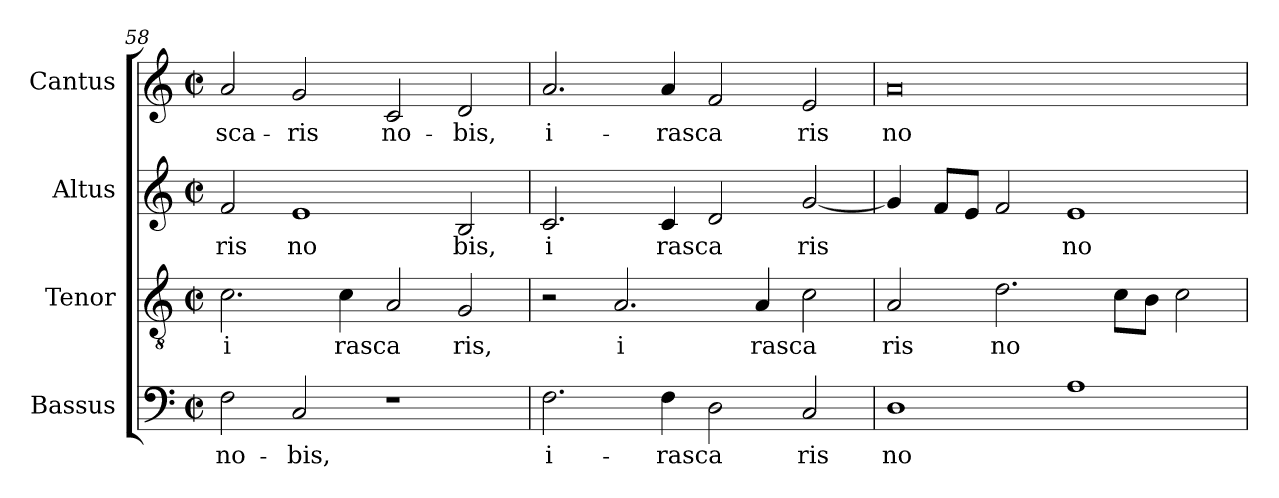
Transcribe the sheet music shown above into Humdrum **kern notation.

**kern	**text	**kern	**text	**kern	**text	**kern	**text
*part4	*part4	*part3	*part3	*part2	*part2	*part1	*part1
*staff4	*staff4	*staff3	*staff3	*staff2	*staff2	*staff1	*staff1
*I"Bassus	*	*I"Tenor	*	*I"Altus	*	*I"Cantus	*
*clefF4	*	*clefGv2	*	*clefG2	*	*clefG2	*
*k[]	*	*k[]	*	*k[]	*	*k[]	*
*C:	*	*C:	*	*C:	*	*C:	*
*M2/2	*	*M2/2	*	*M2/2	*	*M2/2	*
*met(c|)	*	*met(c|)	*	*met(c|)	*	*met(c|)	*
=58	=58	=58	=58	=58	=58	=58	=58
!	!LO:LY:b:cj	!	!LO:LY:b:cj	!	!LO:LY:b:cj	!	!LO:LY:b:cj
2F\	no-	2.c\	i	2f/	ris	2a/	-sca-
!	!LO:LY:b:cj	!	!	!	!LO:LY:b:cj	!	!LO:LY:b:cj
2C/	-bis,	.	.	1e	no	2g/	-ris
!	!	!	!LO:LY:b:cj	!	!	!	!
.	.	4c\	rasca	.	.	.	.
!	!	!	!LO:LY:b:cj	!	!	!	!LO:LY:b:cj
1r	.	2A/	.	.	.	2c/	no-
!	!	!	!LO:LY:b:cj	!	!LO:LY:b:cj	!	!LO:LY:b:cj
.	.	2G/	ris,	2B/	bis,	2d/	-bis,
=59	=59	=59	=59	=59	=59	=59	=59
!	!LO:LY:b:cj	!	!	!	!LO:LY:b:cj	!	!LO:LY:b:cj
2.F\	i-	2r	.	2.c/	i	2.a/	i-
!	!	!	!LO:LY:b:cj	!	!	!	!
.	.	2.A/	i	.	.	.	.
!	!LO:LY:b:cj	!	!	!	!LO:LY:b:cj	!	!LO:LY:b:cj
4F\	-rasca-	.	.	4c/	rasca	4a/	-rasca-
!	!LO:LY:b:cj	!	!	!	!LO:LY:b:cj	!	!LO:LY:b:cj
2D\	--	.	.	2d/	.	2f/	--
!	!	!	!LO:LY:b:cj	!	!	!	!
.	.	4A/	rasca	.	.	.	.
!	!LO:LY:b:cj	!	!LO:LY:b:cj	!	!LO:LY:b:cj	!	!LO:LY:b:cj
2C/	-ris	2c\	.	[<2g/	ris	2e/	-ris
=60	=60	=60	=60	=60	=60	=60	=60
!	!LO:LY:b:cj	!	!LO:LY:b:cj	!	!LO:LY:b:cj	!	!LO:LY:b:cj
1D	no-	2A/	ris	4g/]	.	0a	no-
!	!	!	!	!	!LO:LY:b:cj	!	!
.	.	.	.	8f/L	.	.	.
!	!	!	!	!	!LO:LY:b:cj	!	!
.	.	.	.	8e/J	.	.	.
!	!	!	!LO:LY:b:cj	!	!LO:LY:b:cj	!	!
.	.	2.d\	no	2f/	.	.	.
!	!LO:LY:b:cj	!	!	!	!LO:LY:b:cj	!	!
1A	--	.	.	1e	no	.	.
!	!	!	!LO:LY:b:cj	!	!	!	!
.	.	8c\L	.	.	.	.	.
!	!	!	!LO:LY:b:cj	!	!	!	!
.	.	8B\J	.	.	.	.	.
!	!	!	!LO:LY:b:cj	!	!	!	!
.	.	2c\	.	.	.	.	.
=	=	=	=	=	=	=	=
*-	*-	*-	*-	*-	*-	*-	*-
